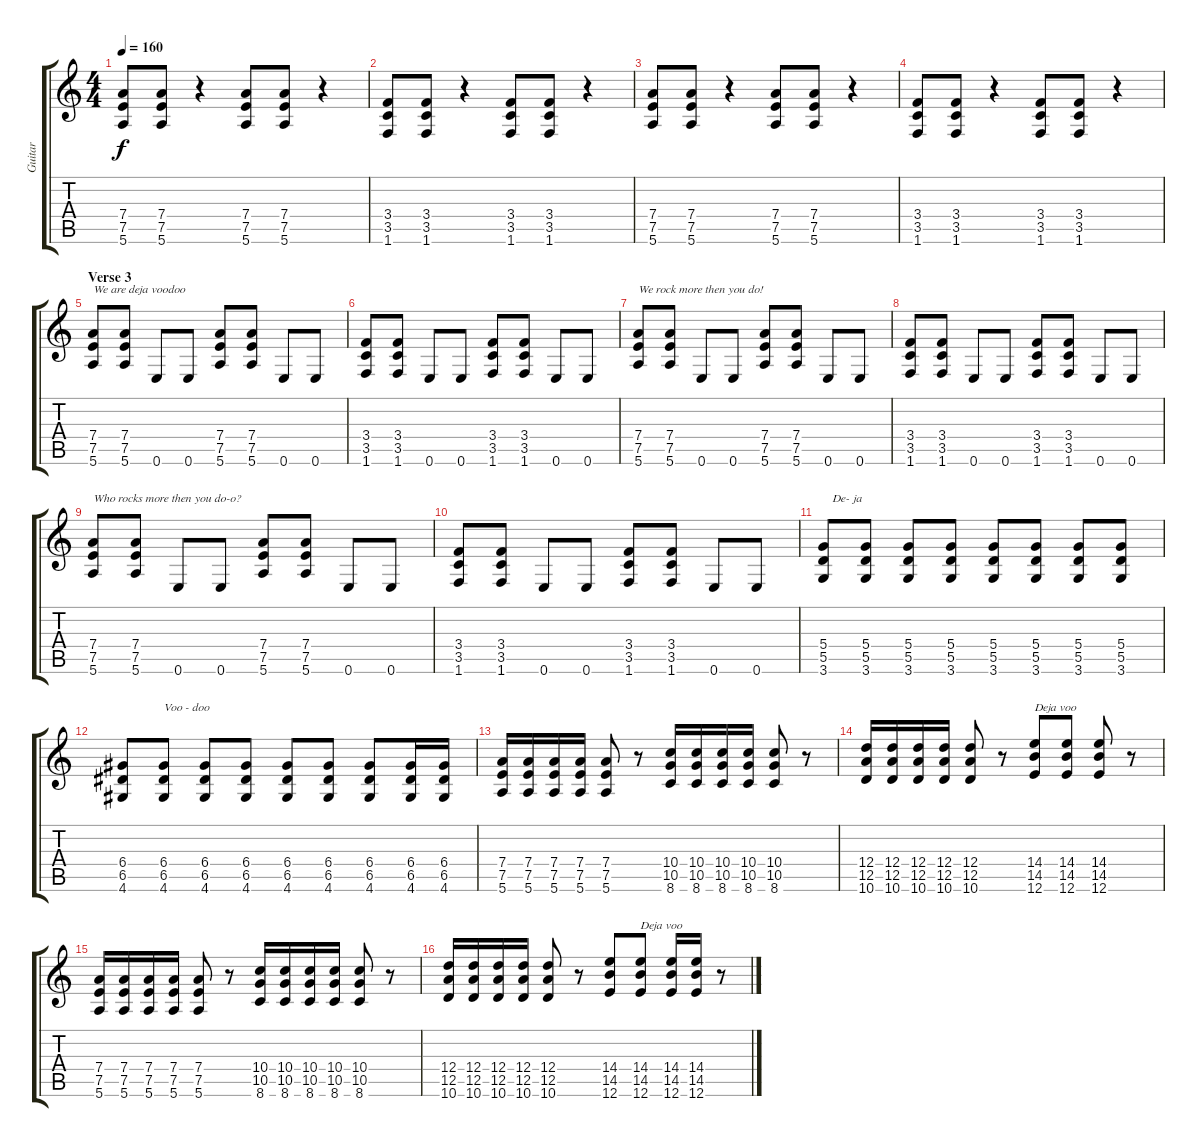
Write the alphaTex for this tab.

\track ("Guitar" "Guitar") {instrument distortionguitar}
\staff {score tabs}
\tuning (E4 B3 G3 D3 A2 E2) {hide}
\ts (4 4)
\tempo 160
\clef g2
\ks c
(7.4 7.5 5.6).8{dy f} (7.4 7.5 5.6).8 r.4 (7.4 7.5 5.6).8 (7.4 7.5 5.6).8 r.4 |
(3.4 3.5 1.6).8 (3.4 3.5 1.6).8 r.4 (3.4 3.5 1.6).8 (3.4 3.5 1.6).8 r.4 |
(7.4 7.5 5.6).8 (7.4 7.5 5.6).8 r.4 (7.4 7.5 5.6).8 (7.4 7.5 5.6).8 r.4 |
(3.4 3.5 1.6).8 (3.4 3.5 1.6).8 r.4 (3.4 3.5 1.6).8 (3.4 3.5 1.6).8 r.4 |
\section ("" "Verse 3")
(7.4 7.5 5.6).8{txt "We are deja voodoo"} (7.4 7.5 5.6).8 0.6.8 0.6.8 (7.4 7.5 5.6).8 (7.4 7.5 5.6).8 0.6.8 0.6.8 |
(3.4 3.5 1.6).8 (3.4 3.5 1.6).8 0.6.8 0.6.8 (3.4 3.5 1.6).8 (3.4 3.5 1.6).8 0.6.8 0.6.8 |
(7.4 7.5 5.6).8{txt "We rock more then you do!"} (7.4 7.5 5.6).8 0.6.8 0.6.8 (7.4 7.5 5.6).8 (7.4 7.5 5.6).8 0.6.8 0.6.8 |
(3.4 3.5 1.6).8 (3.4 3.5 1.6).8 0.6.8 0.6.8 (3.4 3.5 1.6).8 (3.4 3.5 1.6).8 0.6.8 0.6.8 |
(7.4 7.5 5.6).8{txt "Who rocks more then you do-o?"} (7.4 7.5 5.6).8 0.6.8 0.6.8 (7.4 7.5 5.6).8 (7.4 7.5 5.6).8 0.6.8 0.6.8 |
(3.4 3.5 1.6).8 (3.4 3.5 1.6).8 0.6.8 0.6.8 (3.4 3.5 1.6).8 (3.4 3.5 1.6).8 0.6.8 0.6.8 |
(5.4 5.5 3.6).8{txt "   De- ja"} (5.4 5.5 3.6).8 (5.4 5.5 3.6).8 (5.4 5.5 3.6).8 (5.4 5.5 3.6).8 (5.4 5.5 3.6).8 (5.4 5.5 3.6).8 (5.4 5.5 3.6).8 |
(6.4 6.5 4.6).8 (6.4 6.5 4.6).8{txt "Voo - doo"} (6.4 6.5 4.6).8 (6.4 6.5 4.6).8 (6.4 6.5 4.6).8 (6.4 6.5 4.6).8 (6.4 6.5 4.6).8 (6.4 6.5 4.6).16 (6.4 6.5 4.6).16 |
(7.4 7.5 5.6).16 (7.4 7.5 5.6).16 (7.4 7.5 5.6).16 (7.4 7.5 5.6).16 (7.4 7.5 5.6).8 r.8 (10.4 10.5 8.6).16 (10.4 10.5 8.6).16 (10.4 10.5 8.6).16 (10.4 10.5 8.6).16 (10.4 10.5 8.6).8 r.8 |
(12.4 12.5 10.6).16 (12.4 12.5 10.6).16 (12.4 12.5 10.6).16 (12.4 12.5 10.6).16 (12.4 12.5 10.6).8 r.8 (14.4 14.5 12.6).8{txt "Deja voo"} (14.4 14.5 12.6).8 (14.4 14.5 12.6).8 r.8 |
(7.4 7.5 5.6).16 (7.4 7.5 5.6).16 (7.4 7.5 5.6).16 (7.4 7.5 5.6).16 (7.4 7.5 5.6).8 r.8 (10.4 10.5 8.6).16 (10.4 10.5 8.6).16 (10.4 10.5 8.6).16 (10.4 10.5 8.6).16 (10.4 10.5 8.6).8 r.8 |
(12.4 12.5 10.6).16 (12.4 12.5 10.6).16 (12.4 12.5 10.6).16 (12.4 12.5 10.6).16 (12.4 12.5 10.6).8 r.8 (14.4 14.5 12.6).8 (14.4 14.5 12.6).8{txt "Deja voo"} (14.4 14.5 12.6).16 (14.4 14.5 12.6).16 r.8
